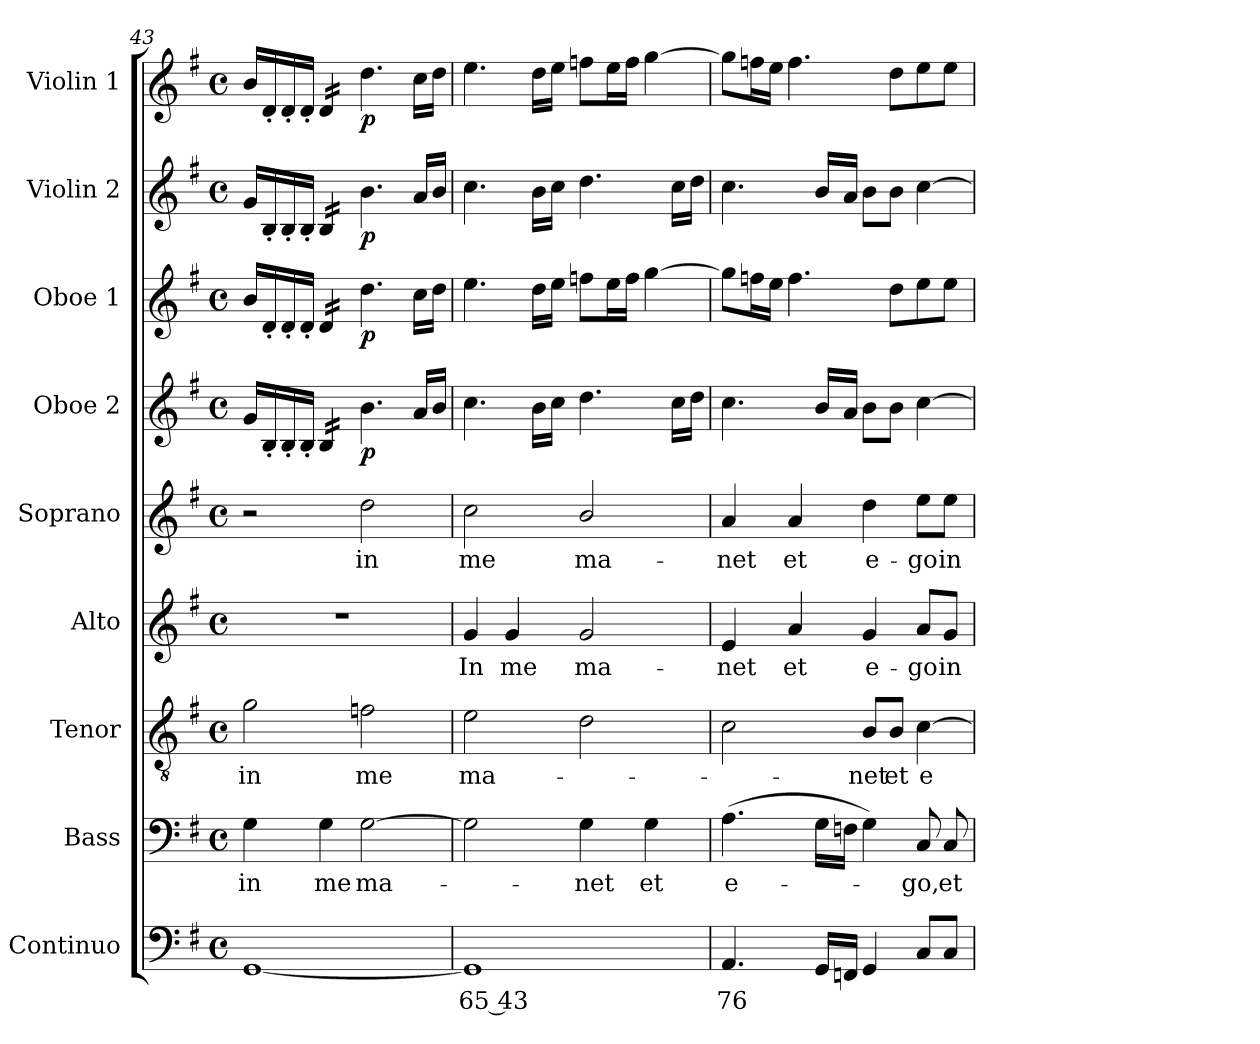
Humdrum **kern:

**kern	**text	**kern	**text	**kern	**text	**kern	**text	**kern	**text	**kern	**dynam	**kern	**dynam	**kern	**dynam	**kern	**dynam
*part9	*part9	*part8	*part8	*part7	*part7	*part6	*part6	*part5	*part5	*part4	*part4	*part3	*part3	*part2	*part2	*part1	*part1
*staff9	*staff9	*staff8	*staff8	*staff7	*staff7	*staff6	*staff6	*staff5	*staff5	*staff4	*staff4	*staff3	*staff3	*staff2	*staff2	*staff1	*staff1
*I"Continuo	*	*I"Bass	*	*I"Tenor	*	*I"Alto	*	*I"Soprano	*	*I"Oboe 2	*	*I"Oboe 1	*	*I"Violin 2	*	*I"Violin 1	*
*I'Cont.	*	*I'B.	*	*I'T.	*	*I'A.	*	*I'S.	*	*I'Ob. 2	*	*I'Ob. 1	*	*I'Vln. 2	*	*I'Vln. 1	*
*clefF4	*	*clefF4	*	*clefGv2	*	*clefG2	*	*clefG2	*	*clefG2	*	*clefG2	*	*clefG2	*	*clefG2	*
*	*	*	*	*ITrd7c12	*	*	*	*	*	*	*	*	*	*	*	*	*
*k[f#]	*	*k[f#]	*	*k[f#]	*	*k[f#]	*	*k[f#]	*	*k[f#]	*	*k[f#]	*	*k[f#]	*	*k[f#]	*
*G:	*	*G:	*	*G:	*	*G:	*	*G:	*	*G:	*	*G:	*	*G:	*	*G:	*
*M4/4	*	*M4/4	*	*M4/4	*	*M4/4	*	*M4/4	*	*M4/4	*	*M4/4	*	*M4/4	*	*M4/4	*
*met(c)	*	*met(c)	*	*met(c)	*	*met(c)	*	*met(c)	*	*met(c)	*	*met(c)	*	*met(c)	*	*met(c)	*
=43	=43	=43	=43	=43	=43	=43	=43	=43	=43	=43	=43	=43	=43	=43	=43	=43	=43
!	!	!	!LO:LY:b:color=#000000	!	!	!	!	!	!	!	!	!	!	!	!	!	!
!	!	!	!	!	!LO:LY:b:color=#000000	!	!	!	!	!	!	!	!	!	!	!	!
[<1GGi	.	4Gi\	in	2Gi\	in	1r	.	2r	.	16gi/LL	.	16bi/LL	.	16gi/LL	.	16bi/LL	.
.	.	.	.	.	.	.	.	.	.	16B'i/	.	16d'i/	.	16B'i/	.	16d'i/	.
.	.	.	.	.	.	.	.	.	.	16B'i/	.	16d'i/	.	16B'i/	.	16d'i/	.
.	.	.	.	.	.	.	.	.	.	16B'i/JJ	.	16d'i/JJ	.	16B'i/JJ	.	16d'i/JJ	.
!	!	!	!LO:LY:b:color=#000000	!	!	!	!	!	!	!	!	!	!	!	!	!	!
*	*	*	*	*	*	*	*	*	*	*tremolo	*	*	*	*	*	*	*
*	*	*	*	*	*	*	*	*	*	*	*	*tremolo	*	*	*	*	*
*	*	*	*	*	*	*	*	*	*	*	*	*	*	*tremolo	*	*	*
*	*	*	*	*	*	*	*	*	*	*	*	*	*	*	*	*tremolo	*
.	.	4Gi\	me	.	.	.	.	.	.	16Bi/LL	.	16di/LL	.	16Bi/LL	.	16di/LL	.
.	.	.	.	.	.	.	.	.	.	16Bi/	.	16di/	.	16Bi/	.	16di/	.
.	.	.	.	.	.	.	.	.	.	16Bi/	.	16di/	.	16Bi/	.	16di/	.
.	.	.	.	.	.	.	.	.	.	16Bi/JJ	.	16di/JJ	.	16Bi/JJ	.	16di/JJ	.
*	*	*	*	*	*	*	*	*	*	*	*	*	*	*	*	*Xtremolo	*
*	*	*	*	*	*	*	*	*	*	*	*	*	*	*Xtremolo	*	*	*
*	*	*	*	*	*	*	*	*	*	*	*	*Xtremolo	*	*	*	*	*
*	*	*	*	*	*	*	*	*	*	*Xtremolo	*	*	*	*	*	*	*
!	!	!	!LO:LY:b:color=#000000	!	!	!	!	!	!	!	!	!	!	!	!	!	!
!	!	!	!	!	!LO:LY:b:color=#000000	!	!	!	!	!	!	!	!	!	!	!	!
!	!	!	!	!	!	!	!	!	!LO:LY:b:color=#000000	!	!	!	!	!	!	!	!
.	.	[>2Gi\	ma-	2Fni\	me	.	.	2ddi\	in	4.bi\	p	4.ddi\	p	4.bi\	p	4.ddi\	p
.	.	.	.	.	.	.	.	.	.	16ai/LL	.	16cci\LL	.	16ai/LL	.	16cci\LL	.
.	.	.	.	.	.	.	.	.	.	16bi/JJ	.	16ddi\JJ	.	16bi/JJ	.	16ddi\JJ	.
!!LO:PB:g=z
=44	=44	=44	=44	=44	=44	=44	=44	=44	=44	=44	=44	=44	=44	=44	=44	=44	=44
!	!LO:LY:b:color=#000000	!	!	!	!	!	!	!	!	!	!	!	!	!	!	!	!
!	!	!	!	!	!LO:LY:b:color=#000000	!	!	!	!	!	!	!	!	!	!	!	!
!	!	!	!	!	!	!	!LO:LY:b:color=#000000	!	!	!	!	!	!	!	!	!	!
!	!	!	!	!	!	!	!	!	!LO:LY:b:color=#000000	!	!	!	!	!	!	!	!
1GGi]	65 43	2Gi\]	.	2Ei\	ma-	4gi/	In	2cci\	me	4.cci\	.	4.eei\	.	4.cci\	.	4.eei\	.
!	!	!	!	!	!	!	!LO:LY:b:color=#000000	!	!	!	!	!	!	!	!	!	!
.	.	.	.	.	.	4gi/	me	.	.	.	.	.	.	.	.	.	.
.	.	.	.	.	.	.	.	.	.	16bi\LL	.	16ddi\LL	.	16bi\LL	.	16ddi\LL	.
.	.	.	.	.	.	.	.	.	.	16cci\JJ	.	16eei\JJ	.	16cci\JJ	.	16eei\JJ	.
!	!	!	!LO:LY:b:color=#000000	!	!	!	!	!	!	!	!	!	!	!	!	!	!
!	!	!	!	!	!	!	!LO:LY:b:color=#000000	!	!	!	!	!	!	!	!	!	!
!	!	!	!	!	!	!	!	!	!LO:LY:b:color=#000000	!	!	!	!	!	!	!	!
.	.	4Gi\	-net	2Di\	.	2gi/	ma-	2bi/	ma-	4.ddi\	.	8ffni\L	.	4.ddi\	.	8ffni\L	.
.	.	.	.	.	.	.	.	.	.	.	.	16eei\L	.	.	.	16eei\L	.
.	.	.	.	.	.	.	.	.	.	.	.	16ffi\JJ	.	.	.	16ffi\JJ	.
!	!	!	!LO:LY:b:color=#000000	!	!	!	!	!	!	!	!	!	!	!	!	!	!
.	.	4Gi\	et	.	.	.	.	.	.	.	.	[>4ggi\	.	.	.	[>4ggi\	.
.	.	.	.	.	.	.	.	.	.	16cci\LL	.	.	.	16cci\LL	.	.	.
.	.	.	.	.	.	.	.	.	.	16ddi\JJ	.	.	.	16ddi\JJ	.	.	.
=45	=45	=45	=45	=45	=45	=45	=45	=45	=45	=45	=45	=45	=45	=45	=45	=45	=45
!	!LO:LY:b:color=#000000	!	!	!	!	!	!	!	!	!	!	!	!	!	!	!	!
!	!	!	!LO:LY:b:color=#000000	!	!	!	!	!	!	!	!	!	!	!	!	!	!
!	!	!	!	!	!	!	!LO:LY:b:color=#000000	!	!	!	!	!	!	!	!	!	!
!	!	!	!	!	!	!	!	!	!LO:LY:b:color=#000000	!	!	!	!	!	!	!	!
4.AAi/	76	(4.Ai\	e-	2Ci\	.	4ei/	-net	4ai/	-net	4.cci\	.	8ggi\L]	.	4.cci\	.	8ggi\L]	.
.	.	.	.	.	.	.	.	.	.	.	.	16ffni\L	.	.	.	16ffni\L	.
.	.	.	.	.	.	.	.	.	.	.	.	16eei\JJ	.	.	.	16eei\JJ	.
!	!	!	!	!	!	!	!LO:LY:b:color=#000000	!	!	!	!	!	!	!	!	!	!
!	!	!	!	!	!	!	!	!	!LO:LY:b:color=#000000	!	!	!	!	!	!	!	!
.	.	.	.	.	.	4ai/	et	4ai/	et	.	.	4.ffi\	.	.	.	4.ffi\	.
16GGi/LL	.	16Gi\LL	.	.	.	.	.	.	.	16bi/LL	.	.	.	16bi/LL	.	.	.
16FFni/JJ	.	16Fni\JJ	.	.	.	.	.	.	.	16ai/JJ	.	.	.	16ai/JJ	.	.	.
!	!	!	!	!	!LO:LY:b:color=#000000	!	!	!	!	!	!	!	!	!	!	!	!
!	!	!	!	!	!	!	!LO:LY:b:color=#000000	!	!	!	!	!	!	!	!	!	!
!	!	!	!	!	!	!	!	!	!LO:LY:b:color=#000000	!	!	!	!	!	!	!	!
4GGi/	.	4Gi\)	.	8BBi/L	-net	4gi/	e-	4ddi\	e-	8bi\L	.	.	.	8bi\L	.	.	.
!	!	!	!	!	!LO:LY:b:color=#000000	!	!	!	!	!	!	!	!	!	!	!	!
.	.	.	.	8BBi/J	et	.	.	.	.	8bi\J	.	8ddi\L	.	8bi\J	.	8ddi\L	.
!	!	!	!LO:LY:b:color=#000000	!	!	!	!	!	!	!	!	!	!	!	!	!	!
!	!	!	!	!	!LO:LY:b:color=#000000	!	!	!	!	!	!	!	!	!	!	!	!
!	!	!	!	!	!	!	!LO:LY:b:color=#000000	!	!	!	!	!	!	!	!	!	!
!	!	!	!	!	!	!	!	!	!LO:LY:b:color=#000000	!	!	!	!	!	!	!	!
8Ci/L	.	8Ci/	-go,	[>4Ci\	e-	8ai/L	-go	8eei\L	-go	[>4cci\	.	8eei\	.	[>4cci\	.	8eei\	.
!	!	!	!LO:LY:b:color=#000000	!	!	!	!	!	!	!	!	!	!	!	!	!	!
!	!	!	!	!	!	!	!LO:LY:b:color=#000000	!	!	!	!	!	!	!	!	!	!
!	!	!	!	!	!	!	!	!	!LO:LY:b:color=#000000	!	!	!	!	!	!	!	!
8Ci/J	.	8Ci/	et	.	.	8gi/J	in	8eei\J	in	.	.	8eei\J	.	.	.	8eei\J	.
=	=	=	=	=	=	=	=	=	=	=	=	=	=	=	=	=	=
*-	*-	*-	*-	*-	*-	*-	*-	*-	*-	*-	*-	*-	*-	*-	*-	*-	*-
